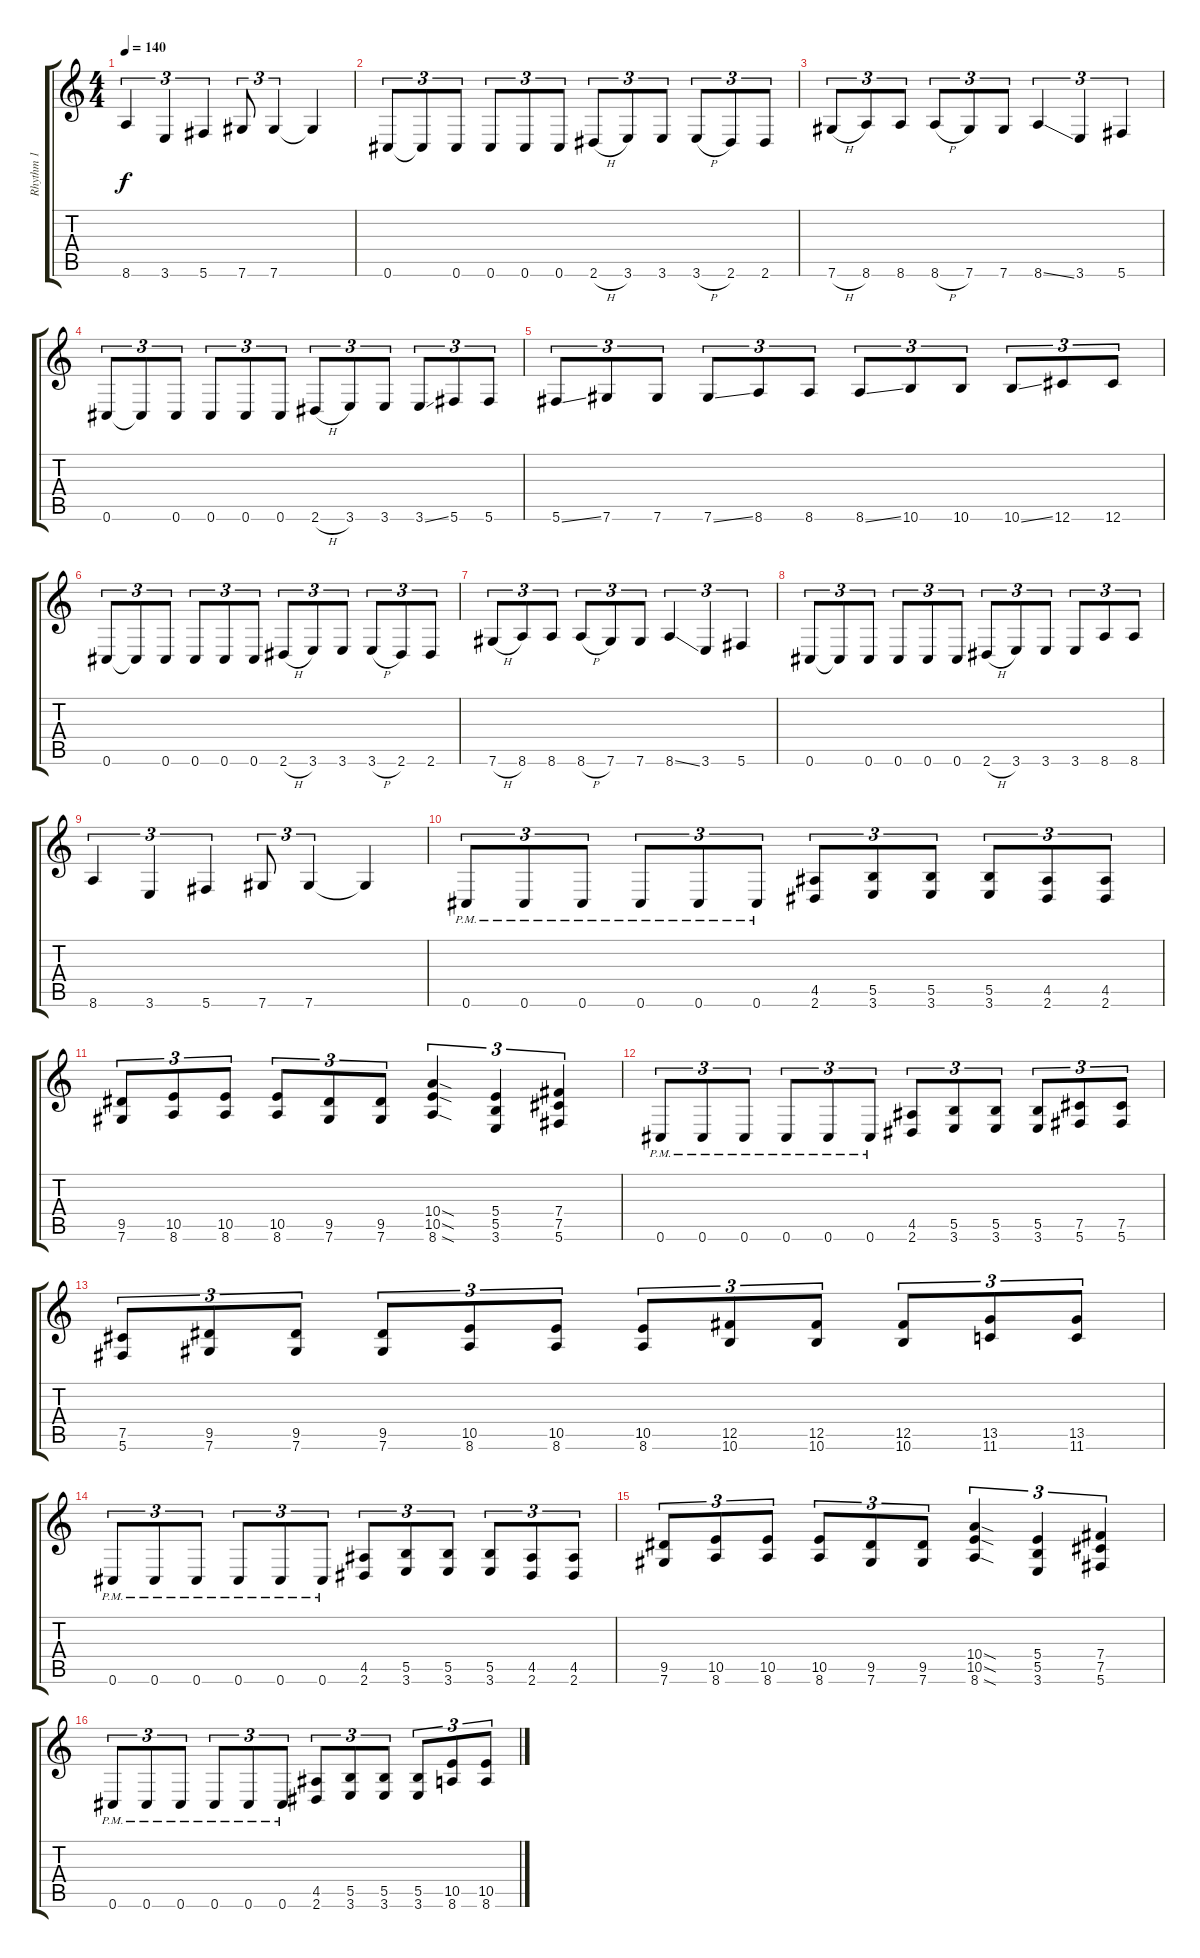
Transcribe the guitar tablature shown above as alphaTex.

\track ("Rhythm 1" "Rhythm 1") {instrument distortionguitar}
\staff {score tabs}
\tuning (Db4 Ab3 E3 B2 Gb2 Db2) {hide}
\ts (4 4)
\tempo 140
\clef g2
\ks c
8.6.4{tu (3 2) dy f} 3.6.4{tu (3 2)} 5.6.4{tu (3 2)} 7.6.8{tu (3 2)} 7.6.4{tu (3 2)} 7.6{t}.4 |
0.6.8{tu (3 2)} 0.6{t}.8{tu (3 2)} 0.6.8{tu (3 2)} 0.6.8{tu (3 2)} 0.6.8{tu (3 2)} 0.6.8{tu (3 2)} 2.6{h}.8{tu (3 2)} 3.6.8{tu (3 2)} 3.6.8{tu (3 2)} 3.6{h}.8{tu (3 2)} 2.6.8{tu (3 2)} 2.6.8{tu (3 2)} |
7.6{h}.8{tu (3 2)} 8.6.8{tu (3 2)} 8.6.8{tu (3 2)} 8.6{h}.8{tu (3 2)} 7.6.8{tu (3 2)} 7.6.8{tu (3 2)} 8.6{ss}.4{tu (3 2)} 3.6.4{tu (3 2)} 5.6.4{tu (3 2)} |
0.6.8{tu (3 2)} 0.6{t}.8{tu (3 2)} 0.6.8{tu (3 2)} 0.6.8{tu (3 2)} 0.6.8{tu (3 2)} 0.6.8{tu (3 2)} 2.6{h}.8{tu (3 2)} 3.6.8{tu (3 2)} 3.6.8{tu (3 2)} 3.6{ss}.8{tu (3 2)} 5.6.8{tu (3 2)} 5.6.8{tu (3 2)} |
5.6{ss}.8{tu (3 2)} 7.6.8{tu (3 2)} 7.6.8{tu (3 2)} 7.6{ss}.8{tu (3 2)} 8.6.8{tu (3 2)} 8.6.8{tu (3 2)} 8.6{ss}.8{tu (3 2)} 10.6.8{tu (3 2)} 10.6.8{tu (3 2)} 10.6{ss}.8{tu (3 2)} 12.6.8{tu (3 2)} 12.6.8{tu (3 2)} |
0.6.8{tu (3 2)} 0.6{t}.8{tu (3 2)} 0.6.8{tu (3 2)} 0.6.8{tu (3 2)} 0.6.8{tu (3 2)} 0.6.8{tu (3 2)} 2.6{h}.8{tu (3 2)} 3.6.8{tu (3 2)} 3.6.8{tu (3 2)} 3.6{h}.8{tu (3 2)} 2.6.8{tu (3 2)} 2.6.8{tu (3 2)} |
7.6{h}.8{tu (3 2)} 8.6.8{tu (3 2)} 8.6.8{tu (3 2)} 8.6{h}.8{tu (3 2)} 7.6.8{tu (3 2)} 7.6.8{tu (3 2)} 8.6{ss}.4{tu (3 2)} 3.6.4{tu (3 2)} 5.6.4{tu (3 2)} |
0.6.8{tu (3 2)} 0.6{t}.8{tu (3 2)} 0.6.8{tu (3 2)} 0.6.8{tu (3 2)} 0.6.8{tu (3 2)} 0.6.8{tu (3 2)} 2.6{h}.8{tu (3 2)} 3.6.8{tu (3 2)} 3.6.8{tu (3 2)} 3.6.8{tu (3 2)} 8.6.8{tu (3 2)} 8.6.8{tu (3 2)} |
8.6.4{tu (3 2)} 3.6.4{tu (3 2)} 5.6.4{tu (3 2)} 7.6.8{tu (3 2)} 7.6.4{tu (3 2)} 7.6{t}.4 |
0.6{pm}.8{tu (3 2)} 0.6{pm}.8{tu (3 2)} 0.6{pm}.8{tu (3 2)} 0.6{pm}.8{tu (3 2)} 0.6{pm}.8{tu (3 2)} 0.6{pm}.8{tu (3 2)} (4.5 2.6).8{tu (3 2)} (5.5 3.6).8{tu (3 2)} (5.5 3.6).8{tu (3 2)} (5.5 3.6).8{tu (3 2)} (4.5 2.6).8{tu (3 2)} (4.5 2.6).8{tu (3 2)} |
(9.5 7.6).8{tu (3 2)} (10.5 8.6).8{tu (3 2)} (10.5 8.6).8{tu (3 2)} (10.5 8.6).8{tu (3 2)} (9.5 7.6).8{tu (3 2)} (9.5 7.6).8{tu (3 2)} (10.4{sod} 10.5{sod} 8.6{sod}).4{tu (3 2)} (5.4 5.5 3.6).4{tu (3 2)} (7.4 7.5 5.6).4{tu (3 2)} |
0.6{pm}.8{tu (3 2)} 0.6{pm}.8{tu (3 2)} 0.6{pm}.8{tu (3 2)} 0.6{pm}.8{tu (3 2)} 0.6{pm}.8{tu (3 2)} 0.6{pm}.8{tu (3 2)} (4.5 2.6).8{tu (3 2)} (5.5 3.6).8{tu (3 2)} (5.5 3.6).8{tu (3 2)} (5.5 3.6).8{tu (3 2)} (7.5 5.6).8{tu (3 2)} (7.5 5.6).8{tu (3 2)} |
(7.5 5.6).8{tu (3 2)} (9.5 7.6).8{tu (3 2)} (9.5 7.6).8{tu (3 2)} (9.5 7.6).8{tu (3 2)} (10.5 8.6).8{tu (3 2)} (10.5 8.6).8{tu (3 2)} (10.5 8.6).8{tu (3 2)} (12.5 10.6).8{tu (3 2)} (12.5 10.6).8{tu (3 2)} (12.5 10.6).8{tu (3 2)} (13.5 11.6).8{tu (3 2)} (13.5 11.6).8{tu (3 2)} |
0.6{pm}.8{tu (3 2)} 0.6{pm}.8{tu (3 2)} 0.6{pm}.8{tu (3 2)} 0.6{pm}.8{tu (3 2)} 0.6{pm}.8{tu (3 2)} 0.6{pm}.8{tu (3 2)} (4.5 2.6).8{tu (3 2)} (5.5 3.6).8{tu (3 2)} (5.5 3.6).8{tu (3 2)} (5.5 3.6).8{tu (3 2)} (4.5 2.6).8{tu (3 2)} (4.5 2.6).8{tu (3 2)} |
(9.5 7.6).8{tu (3 2)} (10.5 8.6).8{tu (3 2)} (10.5 8.6).8{tu (3 2)} (10.5 8.6).8{tu (3 2)} (9.5 7.6).8{tu (3 2)} (9.5 7.6).8{tu (3 2)} (10.4{sod} 10.5{sod} 8.6{sod}).4{tu (3 2)} (5.4 5.5 3.6).4{tu (3 2)} (7.4 7.5 5.6).4{tu (3 2)} |
0.6{pm}.8{tu (3 2)} 0.6{pm}.8{tu (3 2)} 0.6{pm}.8{tu (3 2)} 0.6{pm}.8{tu (3 2)} 0.6{pm}.8{tu (3 2)} 0.6{pm}.8{tu (3 2)} (4.5 2.6).8{tu (3 2)} (5.5 3.6).8{tu (3 2)} (5.5 3.6).8{tu (3 2)} (5.5 3.6).8{tu (3 2)} (10.5 8.6).8{tu (3 2)} (10.5 8.6).8{tu (3 2)}
